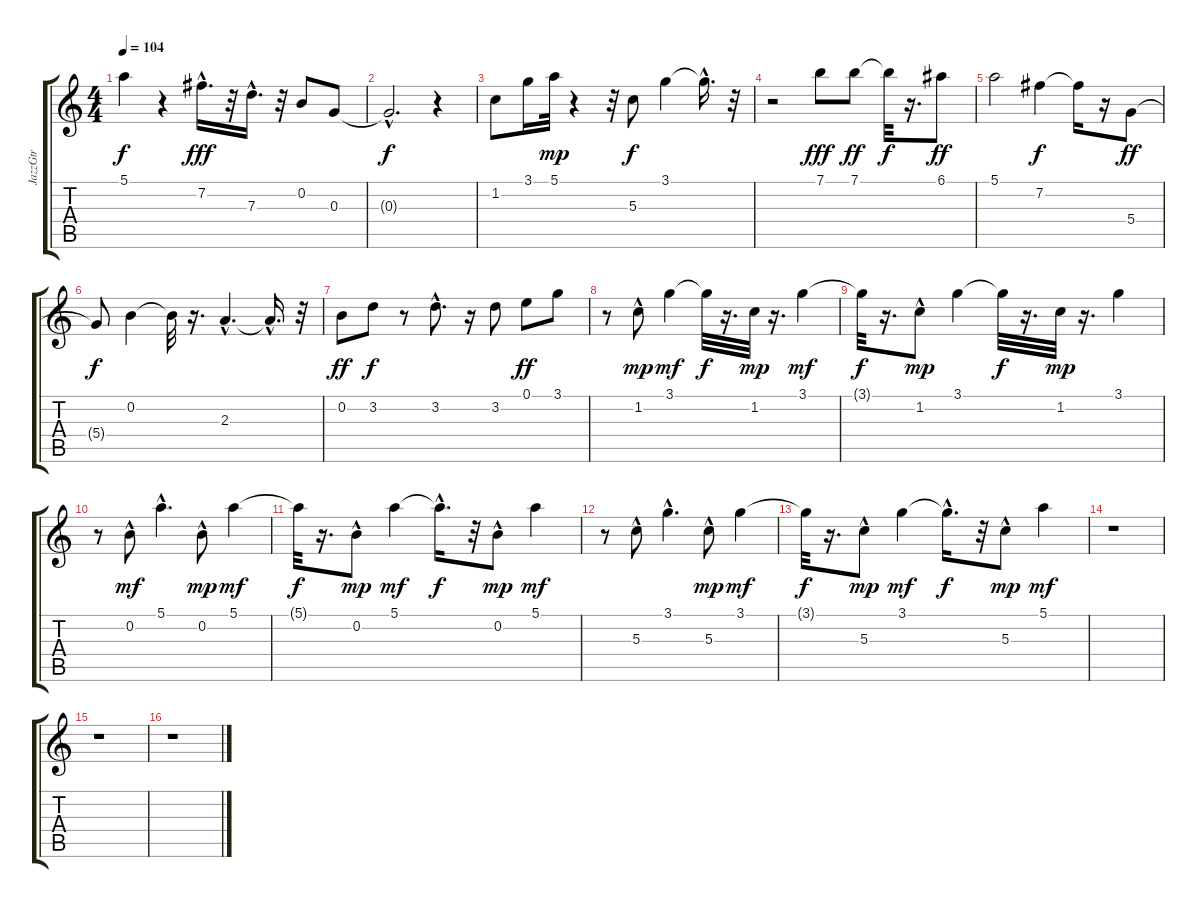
\track ("JazzGtr" "JazzGtr") {instrument electricguitarjazz}
\staff {score tabs}
\tuning (E4 B3 G3 D3 A2 E2) {hide}
\ts (4 4)
\tempo 104
\clef g2
\ks c
5.1{t}.4{dy f} r.4 7.2{hac}.16{d dy fff} r.32 7.3{hac}.16{d} r.32 0.2.8 0.3.8 |
0.3{hac t}.2{d dy f} r.4 |
1.2.8 3.1.16 5.1.32{dy mp} r.4 r.32 5.3.8{dy f} 3.1.4 3.1{hac t}.16{d} r.32 |
r.2 7.1.8{dy fff} 7.1.8{dy ff} 7.1{t}.32{dy f} r.16{d} 6.1.8{dy ff} |
5.1.2 7.2.4{dy f} 7.2{t}.16 r.16 5.4.8{dy ff} |
5.4{t}.8{dy f} 0.2.4 0.2{t}.32 r.16{d} 2.3{hac}.4{d} 2.3{hac t}.16{d} r.32 |
0.2.8{dy ff} 3.2.8{dy f} r.8 3.2{hac}.8{d} r.16 3.2.8 0.1.8{dy ff} 3.1.8 |
r.8 1.2{hac}.8{dy mp} 3.1.4{dy mf} 3.1{t}.32{dy f} r.16{d} 1.2.32{dy mp} r.16{d} 3.1.4{dy mf} |
3.1{t}.32{dy f} r.16{d} 1.2{hac}.8{dy mp} 3.1.4 3.1{t}.32{dy f} r.16{d} 1.2.32{dy mp} r.16{d} 3.1.4 |
r.8 0.2{hac}.8{dy mf} 5.1{hac}.4{d} 0.2{hac}.8{dy mp} 5.1.4{dy mf} |
5.1{t}.32{dy f} r.16{d} 0.2{hac}.8{dy mp} 5.1.4{dy mf} 5.1{hac t}.16{d dy f} r.32 0.2{hac}.8{dy mp} 5.1.4{dy mf} |
r.8 5.3{hac}.8 3.1{hac}.4{d} 5.3{hac}.8{dy mp} 3.1.4{dy mf} |
3.1{t}.32{dy f} r.16{d} 5.3{hac}.8{dy mp} 3.1.4{dy mf} 3.1{hac t}.16{d dy f} r.32 5.3{hac}.8{dy mp} 5.1.4{dy mf} |
r.1 |
r.1 |
r.1
